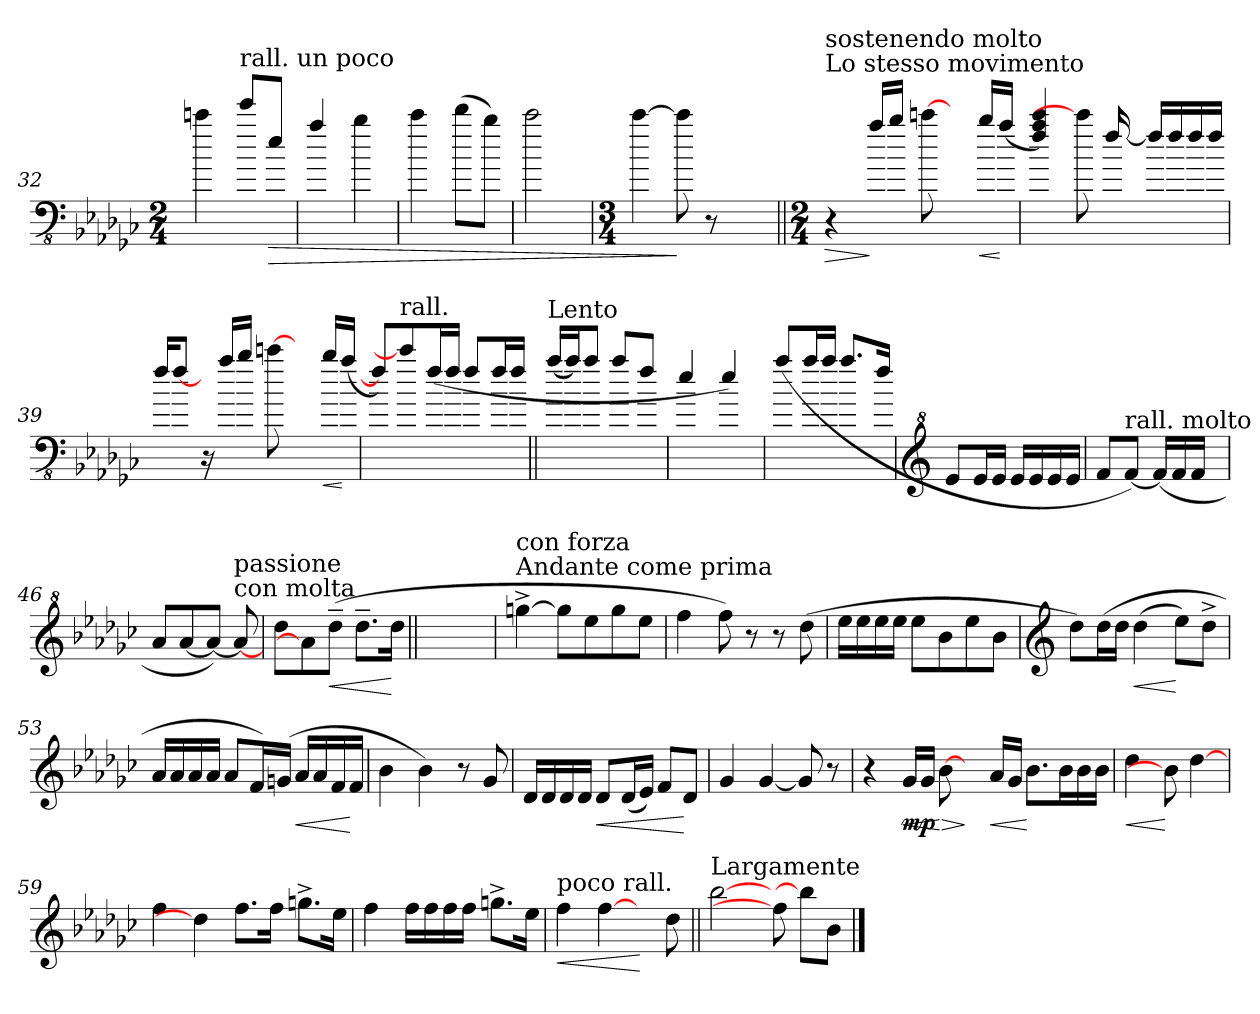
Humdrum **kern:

**kern	**dynam
*part1	*part1
*staff1	*staff1
*clefFv4	*
*k[b-e-a-d-g-c-]	*
*G-:	*
*M2/4	*
=32	=32
4ccn\	.
!LO:TX:a:t=rall. un poco	!
8ee-/L	.
!	!LO:HP:b
8e-/J	>
=33	=33
4a-/	.
4b-\	.
=34	=34
4cc-\	.
(8dd-\L	.
8b-\J)	.
=35	=35
2cc-\	.
=36	=36
*M3/4	*
[4cc-\	.
8cc-\]	]
8r	.
4ryy	.
!!LO:LB:g=z
=37||	=37||
*M2/4	*
!LO:TX:a:t=Lo stesso movimento	!
!LO:TX:a:t=sostenendo molto	!
!	!LO:HP:b
4r	>
16a-/LL	]
16b-/JJ	.
[8ccn\	.
8ryy	.
!	!LO:HP:b
16b-/LL	<
(16a-/JJ	[
=38	=38
(4f/ 4a-/ 4cc-/)	.
8cc\]	.
[16f/	.
16f/LL]	.
16f/	.
16f/	.
16f/JJ	.
=39	=39
16f/KL	.
[8f/J	.
16r	.
16a-/LL	.
16b-/JJ	.
[8ccn\	.
8ryy	.
!	!LO:HP:b
16b-/LL	<
(16a-/JJ	[
=40	=40
8f/L])	.
!LO:TX:a:t=rall.	!
8cc\]	.
(16f/L	.
16f/JJ	.
8f/L	.
16f/L	.
16f/JJ	.
=41||	=41||
!LO:TX:a:t=Lento	!
(16a-/LL	.
16a-/J)	.
8a-/J	.
8a-/L	.
8f/J	.
=42	=42
4e-/	.
4e-/)	.
!!LO:LB:g=z
=43	=43
(8a-/L	.
16a-/L	.
16a-/JJ	.
8.a-/L	.
16f/Jk	.
!!LO:LB:g=z
=44	=44
*clefG^2	*
8ee-/L	.
16ee-/L	.
16ee-/JJ	.
16ee-/LL	.
16ee-/	.
16ee-/	.
16ee-/JJ	.
=45	=45
8ff/L	.
!LO:TX:a:t=rall. molto	!
[8ff/J)	.
(16ff/LL]	.
16ff/	.
16ff/JJ	.
16ryy	.
=46	=46
8aa-/L	.
[8aa-/	.
8aa-/J_)	.
!LO:TX:a:t=con molta	!
!LO:TX:a:t=passione	!
8aa-/_	.
=47	=47
8ddd-\L	.
8aa-/]	.
!	!LO:HP:b
(8ddd-~\J	<
8.ddd-~\L	.
16ddd-\Jk	[
=48||	=48||
2ryy	.
=49	=49
!LO:TX:a:t=Andante come prima	!
!LO:TX:a:t=con forza	!
[4gggn^\	.
8ggg\L]	.
8eee-\	.
8ggg\	.
8eee-\J	.
=50	=50
4fff\	.
8fff\)	.
8r	.
8r	.
(8ddd-\	.
!!LO:LB:g=z
=51	=51
16eee-\LL	.
16eee-\	.
16eee-\	.
16eee-\JJ	.
8eee-\L	.
8bb-\	.
8eee-\	.
8bb-\J	.
!!LO:LB:g=z
=52	=52
*clefG2	*
8dd-\L)	.
(16dd-\L	.
16dd-\JJ	.
!	!LO:HP:b
(4dd-\	<
8ee-\L)	[
8dd-^\J	.
=53	=53
16a-/LL	.
16a-/	.
16a-/	.
16a-/JJ	.
8a-/L	.
16f/L)	.
(16gn/JJ	.
!	!LO:HP:b
16a-/LL	<
16a-/	.
16f/	.
16f/JJ	[
=54	=54
4b-\	.
4b-\)	.
8r	.
8g-/	.
=55	=55
16d-/LL	.
16d-/	.
16d-/	.
16d-/JJ	.
!	!LO:HP:b
8d-/L	<
(16d-/L	.
16e-/JJ)	.
8f/L	.
8d-/J	[
=56	=56
4g-/	.
[4g-/	.
8g-/]	.
8r	.
!!LO:PB:g=z
=57	=57
4r	.
!	!LO:HP:b
!	!LO:DY:n=1:b
(16g-/LL	< mp
16g-/JJ	.
!	!LO:HP:n=1:b
[8b-\	[ >
8ryy	]
!	!LO:HP:b
16a-/LL	<
16g-/JJ	.
8.b-\L	[
16b-\L	.
16b-\	.
16b-\JJ	.
=58	=58
!	!LO:HP:b
4dd-\	<
8b-\]	[
[4dd-\	.
=59	=59
4ff\	.
4dd-\]	.
8.ff\L	.
16ff\Jk	.
8.ggn^\L	.
16ee-\Jk	.
=60	=60
4ff\	.
16ff\LL	.
16ff\	.
16ff\	.
16ff\JJ	.
8.ggn^\L	.
16ee-\Jk	.
=61	=61
!LO:TX:a:t=poco rall.	!
!	!LO:HP:b
4ff\	<
[4ff\	.
8ryy	[
8dd-\	.
=62||	=62||
!LO:TX:a:t=Largamente	!
[2bb-\	.
8ff\]	.
8bb-\L]	.
8b-\J	.
==	==
*-	*-
